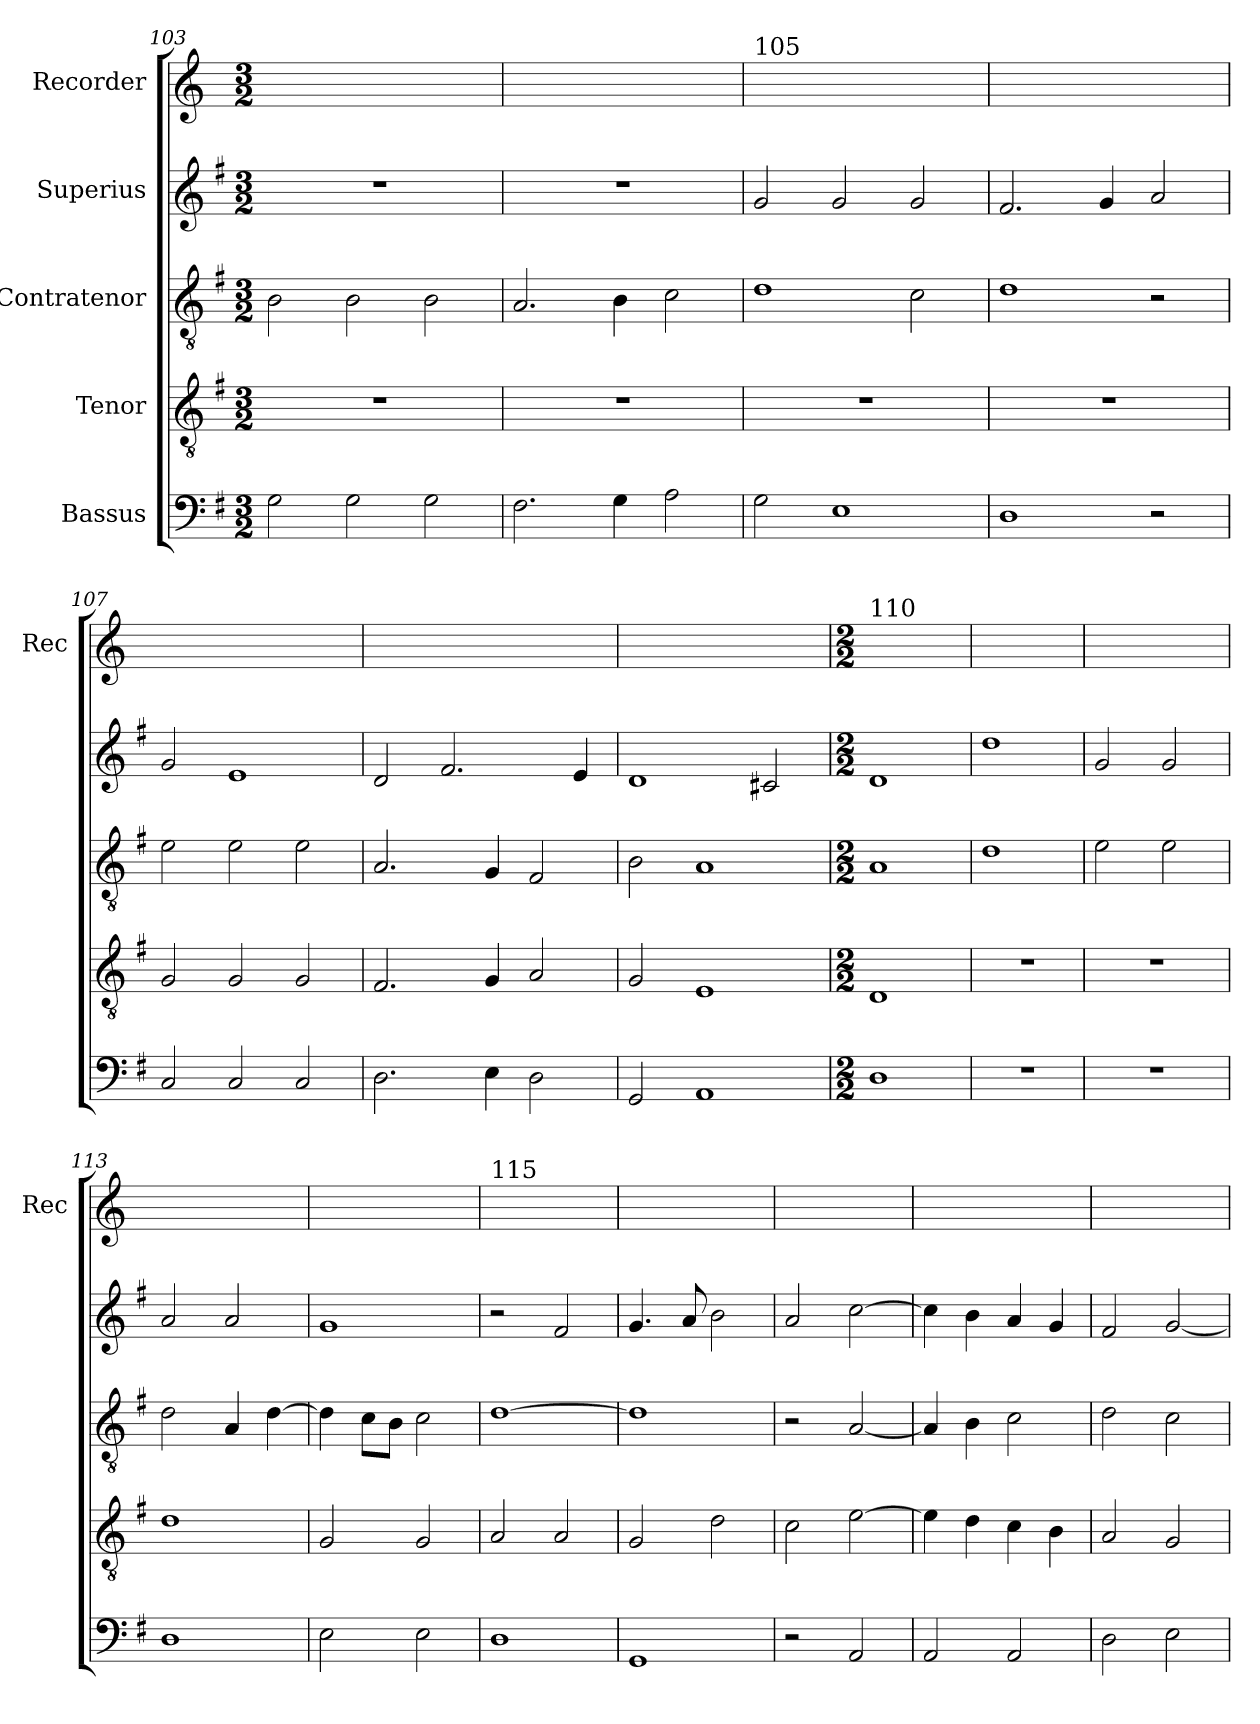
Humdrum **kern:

**kern	**kern	**kern	**kern	**kern
*part5	*part4	*part3	*part2	*part1
*staff5	*staff4	*staff3	*staff2	*staff1
*I"Bassus	*I"Tenor	*I"Contratenor	*I"Superius	*I"Recorder
*	*	*	*	*I'Rec
*clefF4	*clefGv2	*clefGv2	*clefG2	*clefG2
*k[f#]	*k[f#]	*k[f#]	*k[f#]	*k[]
*M3/2	*M3/2	*M3/2	*M3/2	*M3/2
=103	=103	=103	=103	=103
2G\	1.r	2B\	1.r	1.ryy
2G\	.	2B\	.	.
2G\	.	2B\	.	.
!!LO:LB:g=z
=104	=104	=104	=104	=104
2.F#\	1.r	2.A/	1.r	1.ryy
4G\	.	4B\	.	.
2A\	.	2c\	.	.
=105	=105	=105	=105	=105
!	!	!	!	!LO:TX:a:t=105
2G\	1.r	1d	2g/	1.ryy
1E	.	.	2g/	.
.	.	2c\	2g/	.
=106	=106	=106	=106	=106
1D	1.r	1d	2.f#/	1.ryy
.	.	.	4g/	.
2r	.	2r	2a/	.
=107	=107	=107	=107	=107
2C/	2G/	2e\	2g/	1.ryy
2C/	2G/	2e\	1e	.
2C/	2G/	2e\	.	.
=108	=108	=108	=108	=108
2.D\	2.F#/	2.A/	2d/	1.ryy
.	.	.	2.f#/	.
4E\	4G/	4G/	.	.
2D\	2A/	2F#/	.	.
.	.	.	4e/	.
=109	=109	=109	=109	=109
2GG/	2G/	2B\	1d	1.ryy
1AA	1E	1A	.	.
.	.	.	2c#X/	.
!!LO:PB:g=z
=110	=110	=110	=110	=110
*M2/2	*M2/2	*M2/2	*M2/2	*M2/2
!	!	!	!	!LO:TX:a:t=110
1D	1D	1A	1d	1ryy
=111	=111	=111	=111	=111
1r	1r	1d	1dd	1ryy
=112	=112	=112	=112	=112
1r	1r	2e\	2g/	1ryy
.	.	2e\	2g/	.
=113	=113	=113	=113	=113
1D	1d	2d\	2a/	1ryy
.	.	4A/	2a/	.
.	.	[4d\	.	.
=114	=114	=114	=114	=114
2E\	2G/	4d\]	1g	1ryy
.	.	8c\L	.	.
.	.	8B\J	.	.
2E\	2G/	2c\	.	.
=115	=115	=115	=115	=115
!	!	!	!	!LO:TX:a:t=115
1D	2A/	[1d	2r	1ryy
.	2A/	.	2f#/	.
=116	=116	=116	=116	=116
1GG	2G/	1d]	4.g/	1ryy
.	.	.	8a/	.
.	2d\	.	2b\	.
=117	=117	=117	=117	=117
2r	2c\	2r	2a/	1ryy
2AA/	[2e\	[2A/	[2cc\	.
!!LO:LB:g=z
=118	=118	=118	=118	=118
2AA/	4e\]	4A/]	4cc\]	1ryy
.	4d\	4B\	4b\	.
2AA/	4c\	2c\	4a/	.
.	4B\	.	4g/	.
=119	=119	=119	=119	=119
2D\	2A/	2d\	2f#/	1ryy
2E\	2G/	2c\	[2g/	.
=	=	=	=	=
*-	*-	*-	*-	*-
